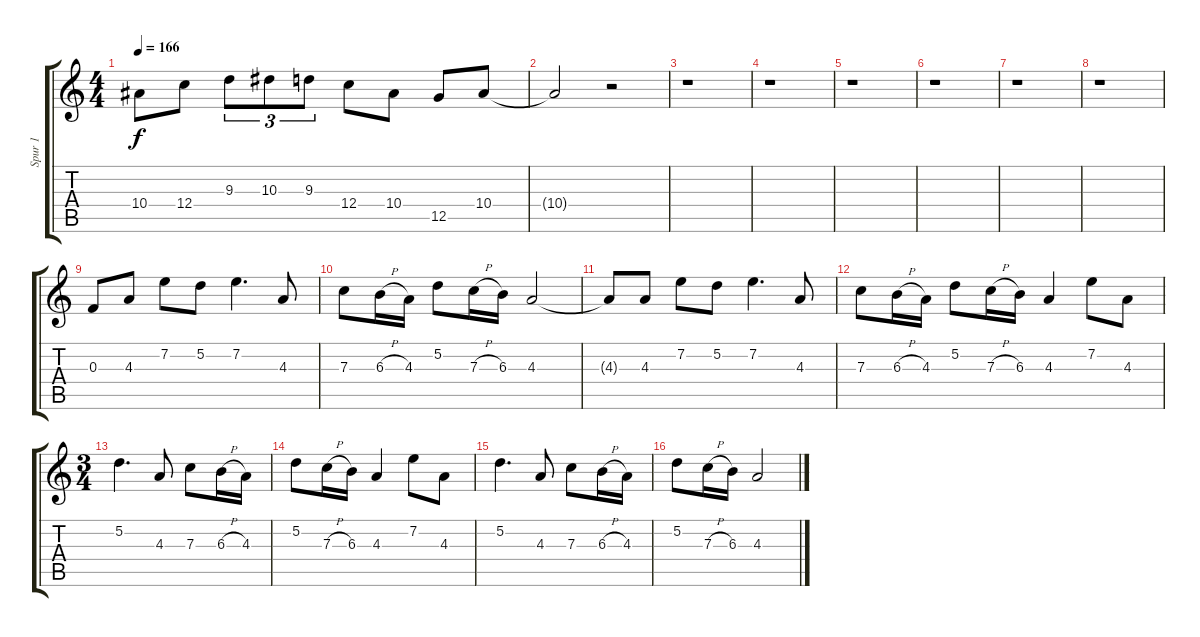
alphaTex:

\track ("Spur 1" "Spur 1") {instrument distortionguitar}
\staff {score tabs}
\tuning (D4 A3 F3 C3 G2 D2) {hide}
\ts (4 4)
\tempo 166
\clef g2
\ks c
10.4.8{dy f} 12.4.8 9.3.8{tu (3 2)} 10.3.8{tu (3 2)} 9.3.8{tu (3 2)} 12.4.8 10.4.8 12.5.8 10.4.8 |
10.4{t}.2 r.2 |
r.1 |
r.1 |
r.1 |
r.1 |
r.1 |
r.1 |
0.3.8 4.3.8 7.2.8 5.2.8 7.2.4{d} 4.3.8 |
7.3.8 6.3{h}.16 4.3.16 5.2.8 7.3{h}.16 6.3.16 4.3.2 |
4.3{t}.8 4.3.8 7.2.8 5.2.8 7.2.4{d} 4.3.8 |
7.3.8 6.3{h}.16 4.3.16 5.2.8 7.3{h}.16 6.3.16 4.3.4 7.2.8 4.3.8 |
\ts (3 4)
5.2.4{d} 4.3.8 7.3.8 6.3{h}.16 4.3.16 |
5.2.8 7.3{h}.16 6.3.16 4.3.4 7.2.8 4.3.8 |
5.2.4{d} 4.3.8 7.3.8 6.3{h}.16 4.3.16 |
5.2.8 7.3{h}.16 6.3.16 4.3.2
